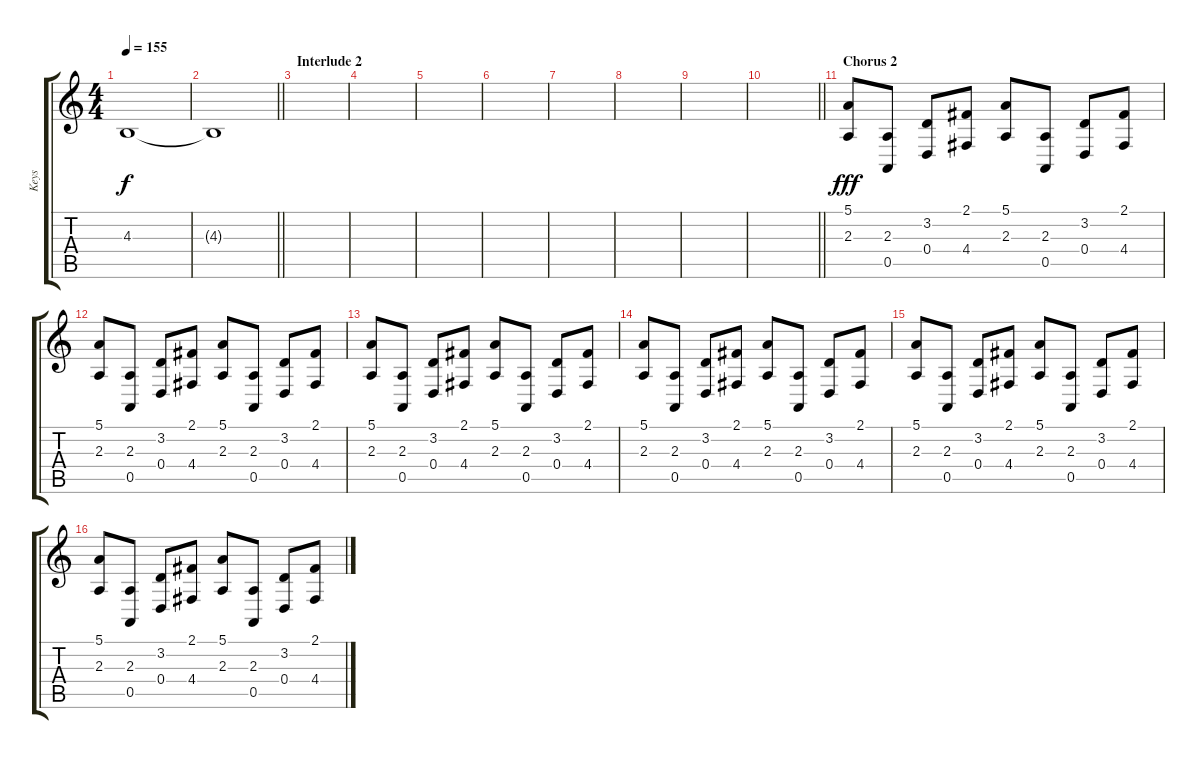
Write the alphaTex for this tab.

\track ("Keys" "Keys") {instrument electricpiano1}
\staff {score tabs}
\tuning (E4 B3 G3 D3 A2 E2) {hide}
\ts (4 4)
\tempo 155
\clef g2
\ks c
4.3{t}.1{dy f} |
\barLineRight lightlight
4.3{t}.1 |
\section ("" "Interlude 2")
|
|
|
|
|
|
|
\barLineRight lightlight
|
\section ("" "Chorus 2")
(5.1 2.3).8{dy fff instrument xylophone} (2.3 0.5).8 (3.2 0.4).8 (2.1 4.4).8 (5.1 2.3).8 (2.3 0.5).8 (3.2 0.4).8 (2.1 4.4).8 |
(5.1 2.3).8 (2.3 0.5).8 (3.2 0.4).8 (2.1 4.4).8 (5.1 2.3).8 (2.3 0.5).8 (3.2 0.4).8 (2.1 4.4).8 |
(5.1 2.3).8 (2.3 0.5).8 (3.2 0.4).8 (2.1 4.4).8 (5.1 2.3).8 (2.3 0.5).8 (3.2 0.4).8 (2.1 4.4).8 |
(5.1 2.3).8 (2.3 0.5).8 (3.2 0.4).8 (2.1 4.4).8 (5.1 2.3).8 (2.3 0.5).8 (3.2 0.4).8 (2.1 4.4).8 |
(5.1 2.3).8 (2.3 0.5).8 (3.2 0.4).8 (2.1 4.4).8 (5.1 2.3).8 (2.3 0.5).8 (3.2 0.4).8 (2.1 4.4).8 |
(5.1 2.3).8 (2.3 0.5).8 (3.2 0.4).8 (2.1 4.4).8 (5.1 2.3).8 (2.3 0.5).8 (3.2 0.4).8 (2.1 4.4).8
